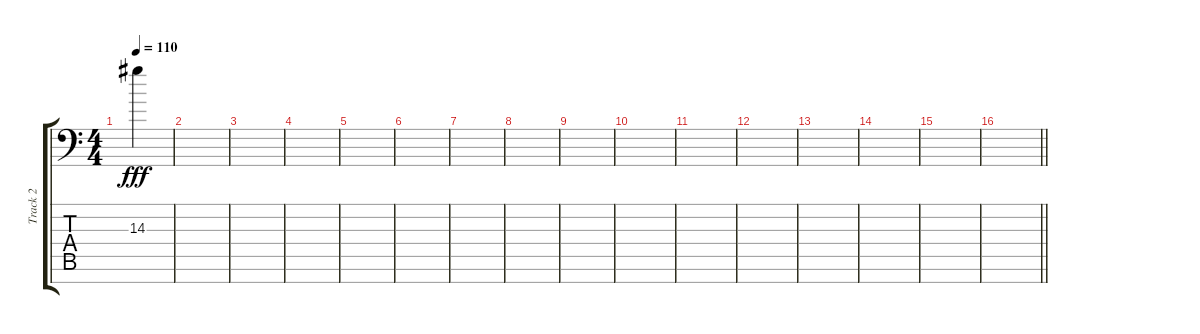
\track ("Track 2" "Track 2") {instrument overdrivenguitar}
\staff {score tabs}
\tuning (Eb4 Bb3 Gb3 Db3 Ab2 Eb2 Ab1) {hide}
\ts (4 4)
\tempo 110
\clef f4
\ks c
14.3{t}.4{dy fff} |
|
|
|
|
|
|
|
|
|
|
|
|
|
|
\barLineRight lightlight
